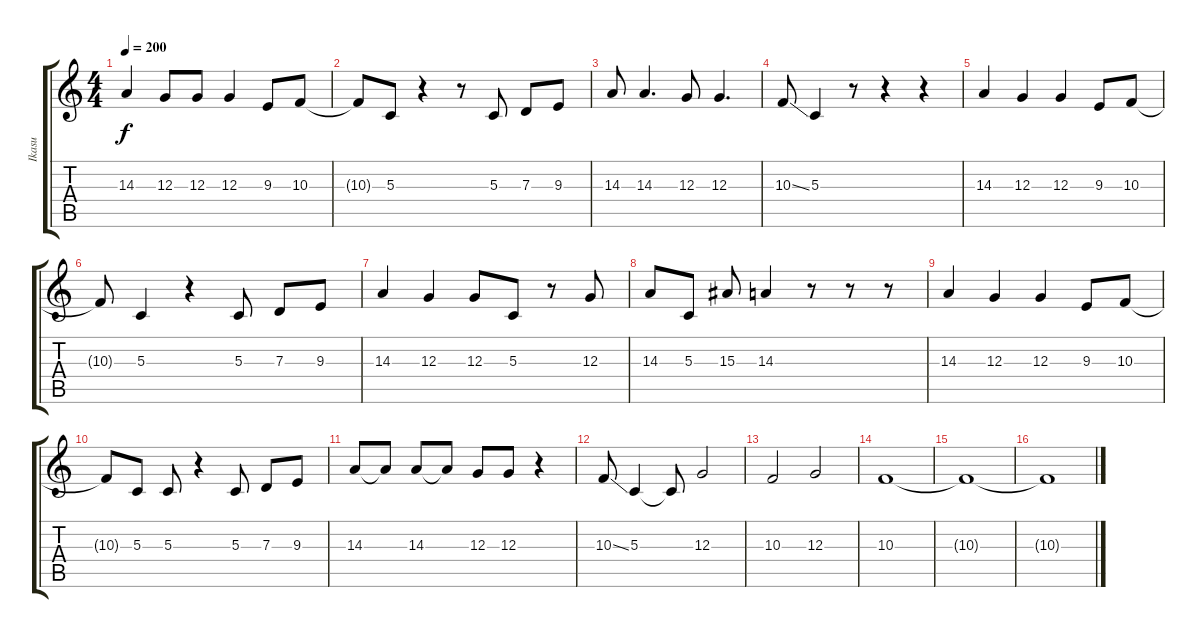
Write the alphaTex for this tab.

\track ("Ikasu     - Vocals" "Ikasu     ") {instrument clarinet}
\staff {score tabs}
\tuning (E4 B3 G3 D3 A2 E2) {hide}
\ts (4 4)
\tempo 200
\clef g2
\ks c
14.3.4{dy f} 12.3.8 12.3.8 12.3.4 9.3.8 10.3.8 |
10.3{t}.8 5.3.8 r.4 r.8 5.3.8 7.3.8 9.3.8 |
14.3.8 14.3.4{d} 12.3.8 12.3.4{d} |
10.3{ss}.8 5.3.4 r.8 r.4 r.4 |
14.3.4 12.3.4 12.3.4 9.3.8 10.3.8 |
10.3{t}.8 5.3.4 r.4 5.3.8 7.3.8 9.3.8 |
14.3.4 12.3.4 12.3.8 5.3.8 r.8 12.3.8 |
14.3.8 5.3.8 15.3.8 14.3.4 r.8 r.8 r.8 |
14.3.4 12.3.4 12.3.4 9.3.8 10.3.8 |
10.3{t}.8 5.3.8 5.3.8 r.4 5.3.8 7.3.8 9.3.8 |
14.3.8 14.3{t}.8 14.3.8 14.3{t}.8 12.3.8 12.3.8 r.4 |
10.3{ss}.8 5.3.4 5.3{t}.8 12.3.2 |
10.3.2 12.3.2 |
10.3.1 |
10.3{t}.1 |
10.3{t}.1
